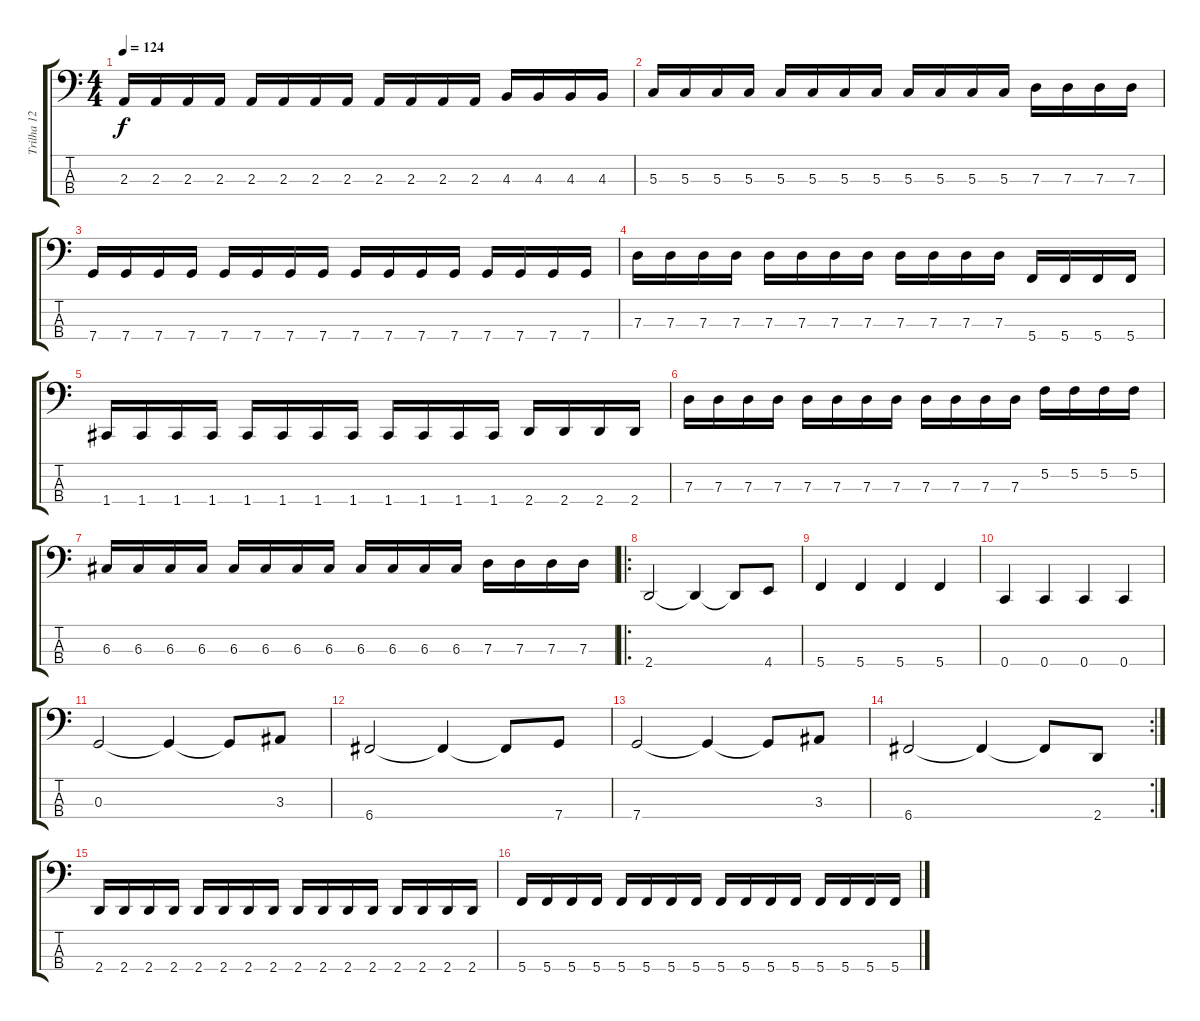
\track ("Trilha 12" "Trilha 12") {instrument electricbasspick}
\staff {score tabs}
\tuning (F2 C2 G1 C1) {hide}
\ts (4 4)
\tempo 124
\clef f4
\ks c
2.3.16{dy f} 2.3.16 2.3.16 2.3.16 2.3.16 2.3.16 2.3.16 2.3.16 2.3.16 2.3.16 2.3.16 2.3.16 4.3.16 4.3.16 4.3.16 4.3.16 |
5.3.16 5.3.16 5.3.16 5.3.16 5.3.16 5.3.16 5.3.16 5.3.16 5.3.16 5.3.16 5.3.16 5.3.16 7.3.16 7.3.16 7.3.16 7.3.16 |
7.4.16 7.4.16 7.4.16 7.4.16 7.4.16 7.4.16 7.4.16 7.4.16 7.4.16 7.4.16 7.4.16 7.4.16 7.4.16 7.4.16 7.4.16 7.4.16 |
7.3.16 7.3.16 7.3.16 7.3.16 7.3.16 7.3.16 7.3.16 7.3.16 7.3.16 7.3.16 7.3.16 7.3.16 5.4.16 5.4.16 5.4.16 5.4.16 |
1.4.16 1.4.16 1.4.16 1.4.16 1.4.16 1.4.16 1.4.16 1.4.16 1.4.16 1.4.16 1.4.16 1.4.16 2.4.16 2.4.16 2.4.16 2.4.16 |
7.3.16 7.3.16 7.3.16 7.3.16 7.3.16 7.3.16 7.3.16 7.3.16 7.3.16 7.3.16 7.3.16 7.3.16 5.2.16 5.2.16 5.2.16 5.2.16 |
6.3.16 6.3.16 6.3.16 6.3.16 6.3.16 6.3.16 6.3.16 6.3.16 6.3.16 6.3.16 6.3.16 6.3.16 7.3.16 7.3.16 7.3.16 7.3.16 |
\ro
2.4.2 2.4{t}.4 2.4{t}.8 4.4.8 |
5.4.4 5.4.4 5.4.4 5.4.4 |
0.4.4 0.4.4 0.4.4 0.4.4 |
0.3.2 0.3{t}.4 0.3{t}.8 3.3.8 |
6.4.2 6.4{t}.4 6.4{t}.8 7.4.8 |
7.4.2 7.4{t}.4 7.4{t}.8 3.3.8 |
\rc 2
6.4.2 6.4{t}.4 6.4{t}.8 2.4.8 |
2.4.16 2.4.16 2.4.16 2.4.16 2.4.16 2.4.16 2.4.16 2.4.16 2.4.16 2.4.16 2.4.16 2.4.16 2.4.16 2.4.16 2.4.16 2.4.16 |
5.4.16 5.4.16 5.4.16 5.4.16 5.4.16 5.4.16 5.4.16 5.4.16 5.4.16 5.4.16 5.4.16 5.4.16 5.4.16 5.4.16 5.4.16 5.4.16
